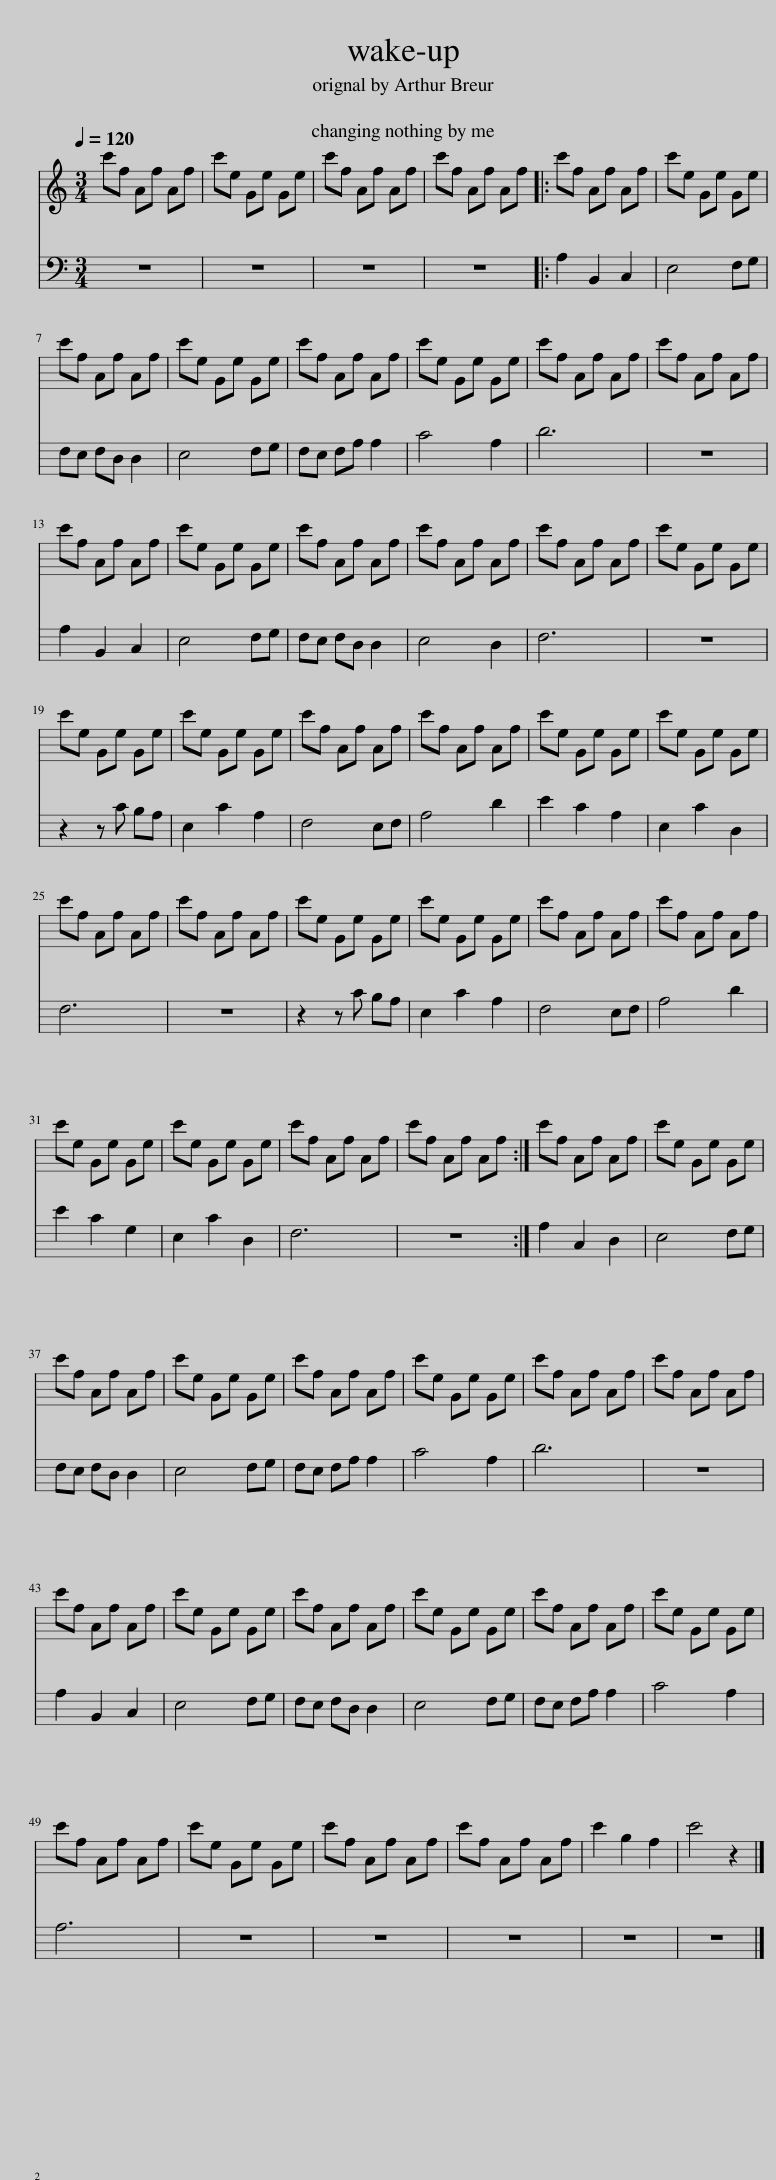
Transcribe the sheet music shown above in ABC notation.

X:1
%%score 1 2
L:1/8
Q:1/4=120
M:3/4
I:linebreak $
K:C
V:1 treble
V:2 bass
V:1
 c'f Af Af | c'e Ge Ge | c'f Af Af | c'f Af Af |: c'f Af Af | %5
 c'e Ge Ge |$ c'f Af Af | c'e Ge Ge | c'f Af Af | c'e Ge Ge | %10
 c'f Af Af | c'f Af Af |$ c'f Af Af | c'e Ge Ge | c'f Af Af | %15
 c'f Af Af | c'f Af Af | c'e Ge Ge |$ c'e Ge Ge | c'e Ge Ge | %20
 c'f Af Af | c'f Af Af | c'e Ge Ge | c'e Ge Ge |$ c'f Af Af | %25
 c'f Af Af | c'e Ge Ge | c'e Ge Ge | c'f Af Af | c'f Af Af |$ %30
 c'e Ge Ge | c'e Ge Ge | c'f Af Af | c'f Af Af :| c'f Af Af | %35
 c'e Ge Ge |$ c'f Af Af | c'e Ge Ge | c'f Af Af | c'e Ge Ge | %40
 c'f Af Af | c'f Af Af |$ c'f Af Af | c'e Ge Ge | c'f Af Af | %45
 c'e Ge Ge | c'f Af Af | c'e Ge Ge |$ c'f Af Af | c'e Ge Ge | %50
 c'f Af Af | c'f Af Af | c'2 g2 f2 | c'4 z2 |] %54
V:2
 z6 | z6 | z6 | z6 |: A,2 B,,2 C,2 | %5
 E,4 F,G, |$ F,E, F,D, D,2 | E,4 F,G, | F,E, F,A, A,2 | C4 A,2 | %10
 D6 | z6 |$ A,2 B,,2 C,2 | E,4 F,G, | F,E, F,D, D,2 | %15
 E,4 D,2 | F,6 | z6 |$ z2 z C B,A, | E,2 C2 A,2 | %20
 F,4 E,F, | A,4 D2 | E2 C2 A,2 | E,2 C2 D,2 |$ F,6 | %25
 z6 | z2 z C B,A, | E,2 C2 A,2 | F,4 E,F, | A,4 D2 |$ %30
 E2 C2 G,2 | E,2 C2 D,2 | F,6 | z6 :| A,2 C,2 D,2 | %35
 E,4 F,G, |$ F,E, F,D, D,2 | E,4 F,G, | F,E, F,A, A,2 | C4 A,2 | %40
 D6 | z6 |$ A,2 B,,2 C,2 | E,4 F,G, | F,E, F,D, D,2 | %45
 E,4 F,G, | F,E, F,A, A,2 | C4 A,2 |$ A,6 | z6 | %50
 z6 | z6 | z6 | z6 |] %54
